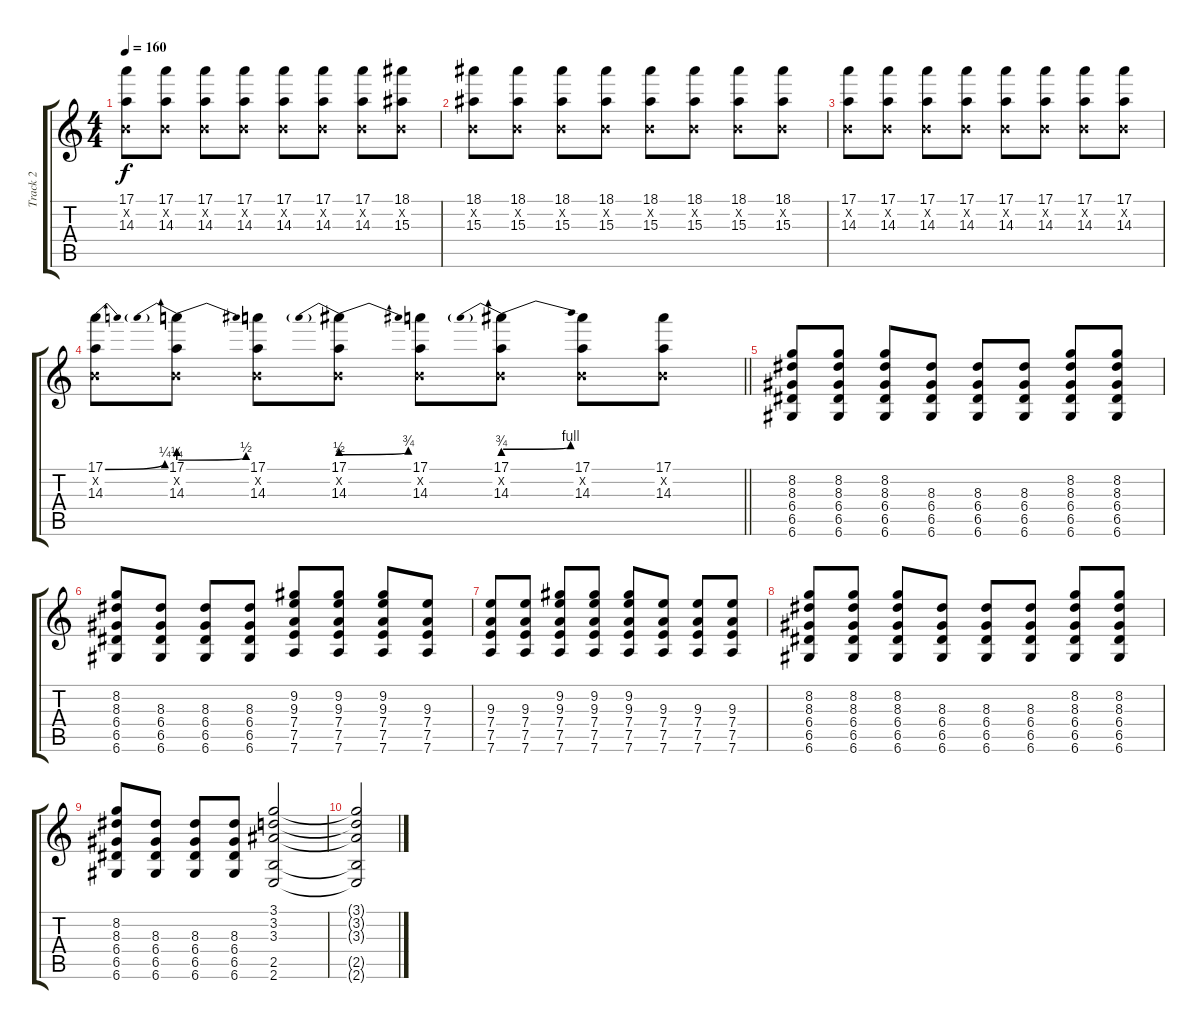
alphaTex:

\track ("Track 2" "Track 2") {instrument distortionguitar}
\staff {score tabs}
\tuning (E4 B3 G3 D3 A2 D2) {hide}
\ts (4 4)
\tempo 160
\clef g2
\ks c
(17.1 0.2{x} 14.3).8{dy f} (17.1 0.2{x} 14.3).8 (17.1 0.2{x} 14.3).8 (17.1 0.2{x} 14.3).8 (17.1 0.2{x} 14.3).8 (17.1 0.2{x} 14.3).8 (17.1 0.2{x} 14.3).8 (18.1 0.2{x} 15.3).8 |
(18.1 0.2{x} 15.3).8 (18.1 0.2{x} 15.3).8 (18.1 0.2{x} 15.3).8 (18.1 0.2{x} 15.3).8 (18.1 0.2{x} 15.3).8 (18.1 0.2{x} 15.3).8 (18.1 0.2{x} 15.3).8 (18.1 0.2{x} 15.3).8 |
(17.1 0.2{x} 14.3).8 (17.1 0.2{x} 14.3).8 (17.1 0.2{x} 14.3).8 (17.1 0.2{x} 14.3).8 (17.1 0.2{x} 14.3).8 (17.1 0.2{x} 14.3).8 (17.1 0.2{x} 14.3).8 (17.1 0.2{x} 14.3).8 |
\barLineRight lightlight
(17.1{be (bend 0 0 60 1)} 0.2{x} 14.3).8 (17.1{be (prebendbend 0 1 60 2)} 0.2{x} 14.3).8 (17.1 0.2{x} 14.3).8 (17.1{be (prebendbend 0 2 60 3)} 0.2{x} 14.3).8 (17.1 0.2{x} 14.3).8 (17.1{be (prebendbend 0 3 60 4)} 0.2{x} 14.3).8 (17.1 0.2{x} 14.3).8 (17.1 0.2{x} 14.3).8 |
(8.2 8.3 6.4 6.5 6.6).8 (8.2 8.3 6.4 6.5 6.6).8 (8.2 8.3 6.4 6.5 6.6).8 (8.3 6.4 6.5 6.6).8 (8.3 6.4 6.5 6.6).8 (8.3 6.4 6.5 6.6).8 (8.2 8.3 6.4 6.5 6.6).8 (8.2 8.3 6.4 6.5 6.6).8 |
(8.2 8.3 6.4 6.5 6.6).8 (8.3 6.4 6.5 6.6).8 (8.3 6.4 6.5 6.6).8 (8.3 6.4 6.5 6.6).8 (9.2 9.3 7.4 7.5 7.6).8 (9.2 9.3 7.4 7.5 7.6).8 (9.2 9.3 7.4 7.5 7.6).8 (9.3 7.4 7.5 7.6).8 |
(9.3 7.4 7.5 7.6).8 (9.3 7.4 7.5 7.6).8 (9.2 9.3 7.4 7.5 7.6).8 (9.2 9.3 7.4 7.5 7.6).8 (9.2 9.3 7.4 7.5 7.6).8 (9.3 7.4 7.5 7.6).8 (9.3 7.4 7.5 7.6).8 (9.3 7.4 7.5 7.6).8 |
(8.2 8.3 6.4 6.5 6.6).8 (8.2 8.3 6.4 6.5 6.6).8 (8.2 8.3 6.4 6.5 6.6).8 (8.3 6.4 6.5 6.6).8 (8.3 6.4 6.5 6.6).8 (8.3 6.4 6.5 6.6).8 (8.2 8.3 6.4 6.5 6.6).8 (8.2 8.3 6.4 6.5 6.6).8 |
(8.2 8.3 6.4 6.5 6.6).8 (8.3 6.4 6.5 6.6).8 (8.3 6.4 6.5 6.6).8 (8.3 6.4 6.5 6.6).8 (3.1 3.2 3.3 2.5 2.6).2 |
(3.1{t} 3.2{t} 3.3{t} 2.5{t} 2.6{t}).2
